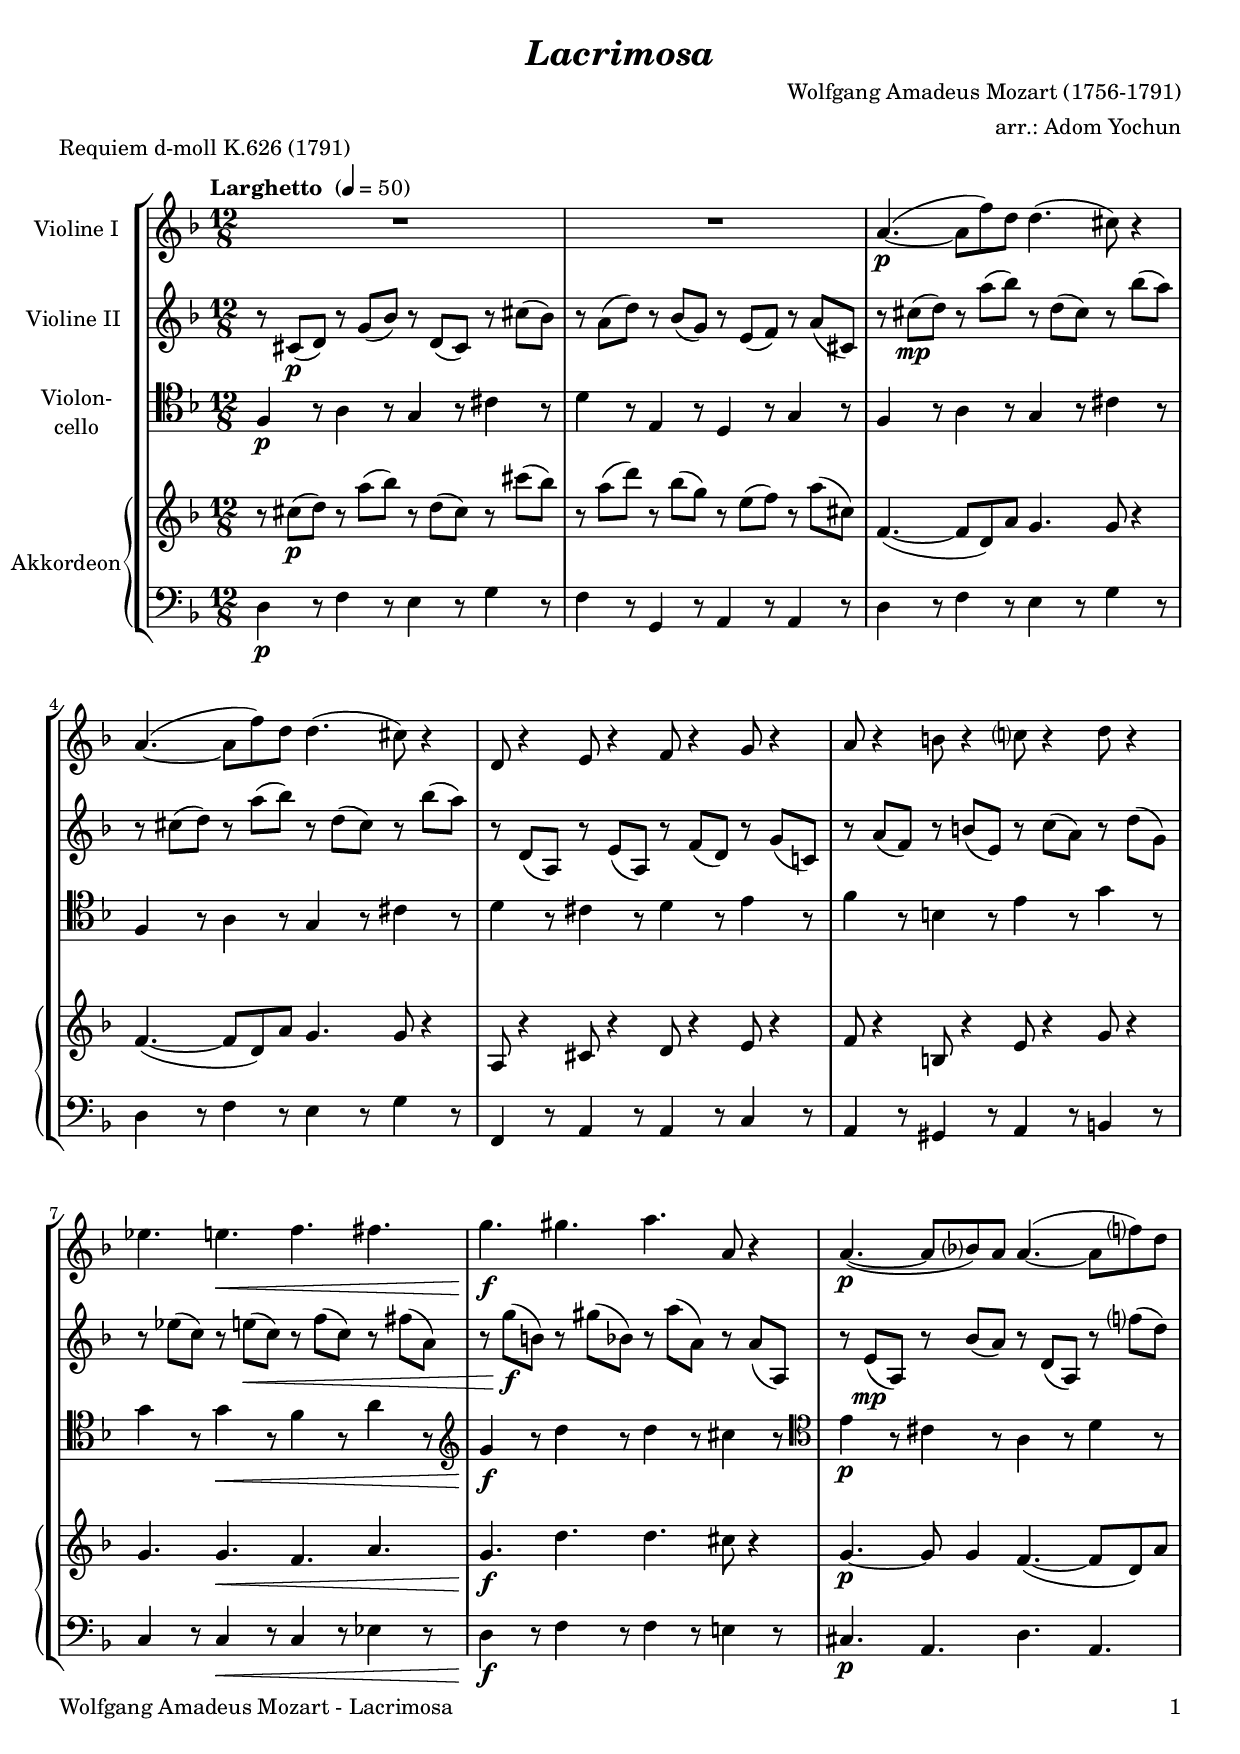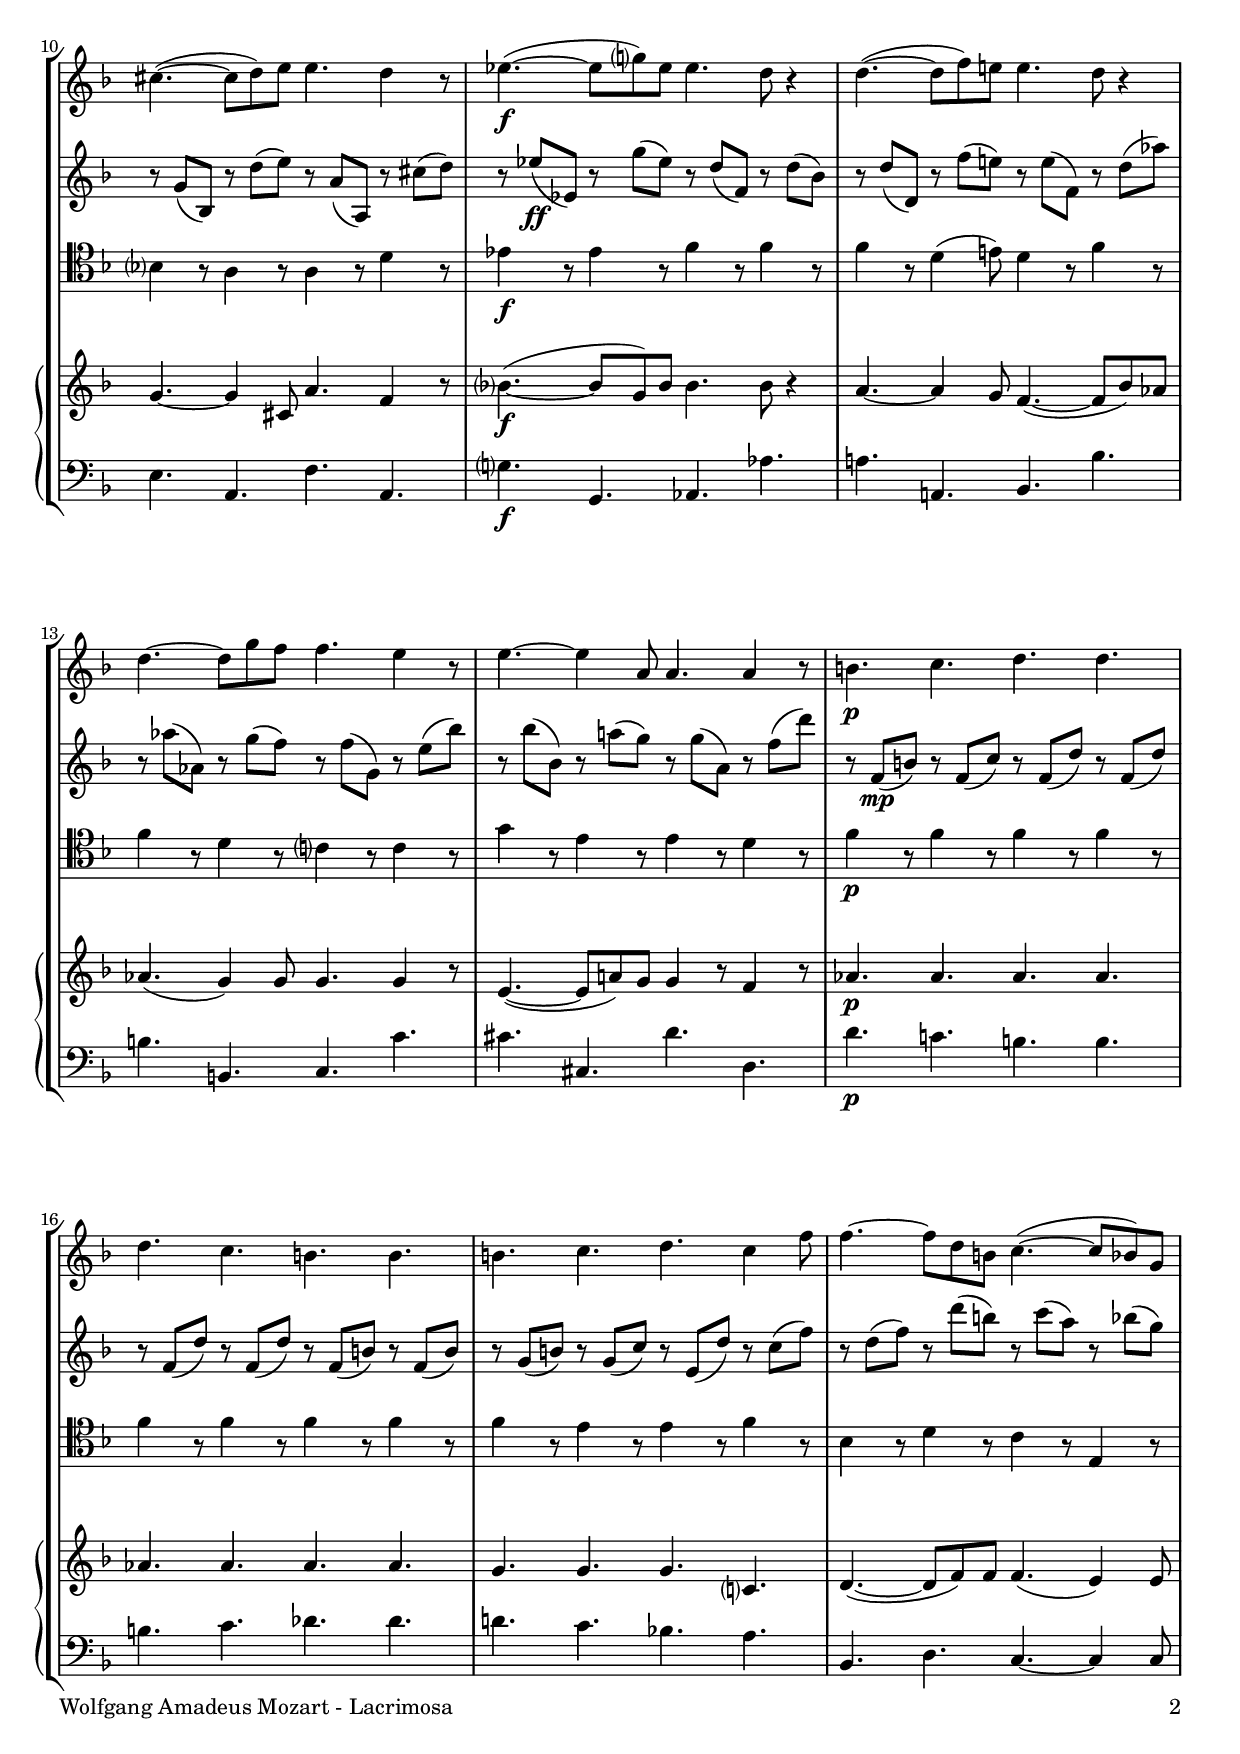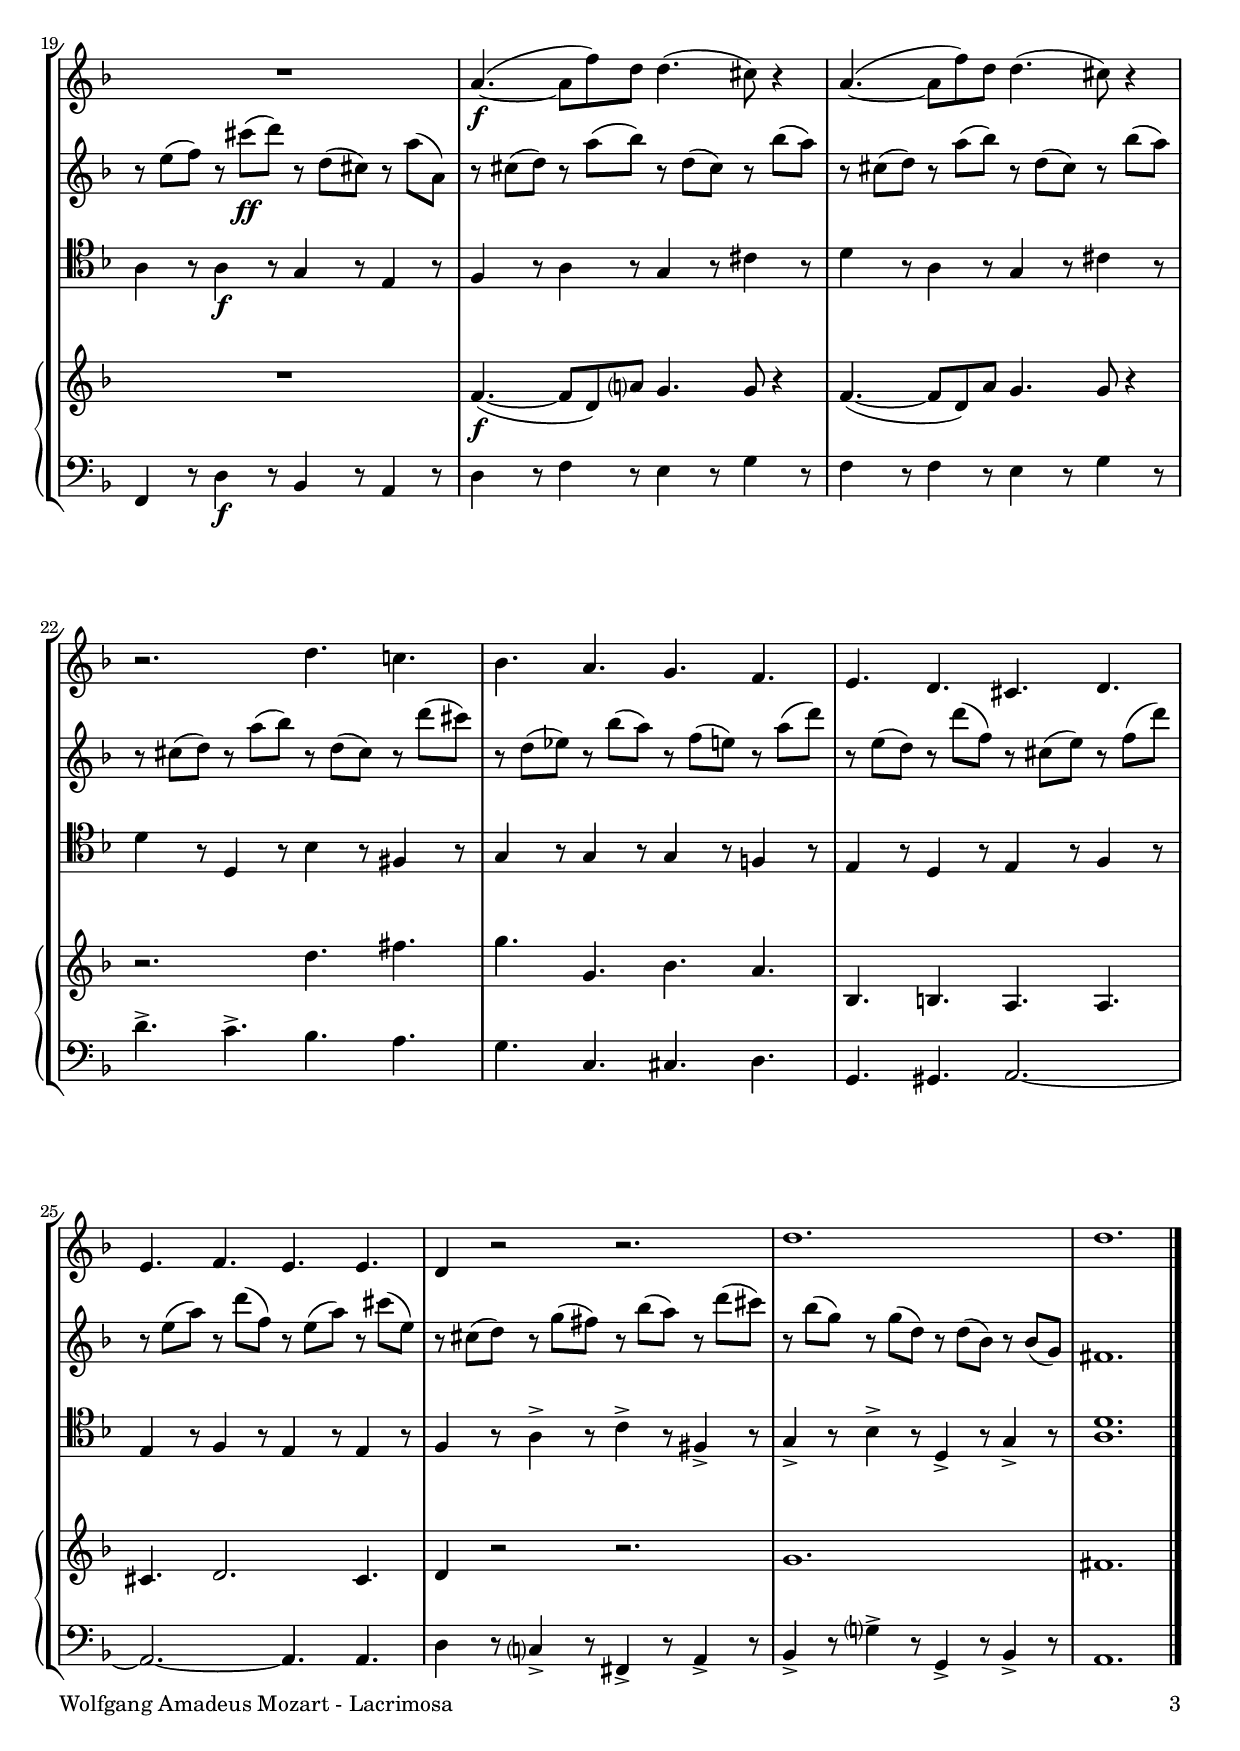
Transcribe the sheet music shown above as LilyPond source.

\version "2.24.3"
\include "deutsch.ly"

#(set-global-staff-size 19)

\header {
  title       = \markup \bold \italic "Lacrimosa"
  composer    = "Wolfgang Amadeus Mozart (1756-1791)"
  arranger    = "arr.: Adom Yochun"
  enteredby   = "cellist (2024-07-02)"
  piece       = "Requiem d-moll K.626 (1791)"
}

voiceconsts = {
  \key d \minor
  \time 12/8
  \numericTimeSignature
  \compressEmptyMeasures
% Set default beaming for all staves
%  \set Timing.beamExceptions = #'()
%  \set Timing.baseMoment     = #(ly:make-moment 1 4)
%  \set Timing.beatStructure  = #'(1 1 2)
  \tempo "Larghetto " 4=50
}

mipz = "pizzicato strings"
mivl = "violin"
miba = "cello"
% mikl = "bright acoustic"
% mikl = "church organ"
mikl = "concertina"

arco = \markup \bold \italic "arco"
atem = \mark \markup \box \italic "a tempo"
pizz = \markup \bold \italic "pizz."
rall = \mark \markup \box \italic "rall."
rit  = \mark \markup \box \italic "rit."

boxa = { \bar "||" \mark \markup \box \italic "A" }
boxb = { \bar "||" \mark \markup \box \italic "B" }
boxc = { \bar "||" \mark \markup \box \italic "C" }
boxd = { \bar "||" \mark \markup \box \italic "D" }

va = \relative c'' {
  \voiceconsts

  R1.*2
  a4.(~\p a8 f') d d4.( cis8) r4
  a4.(~ a8 f') d d4.( cis8) r4

  d,8 r4 e8 r4 f8 r4 g8 r4
  a8 r4 h8 r4 c?8 r4 d8 r4
  es4. e\< f fis

  g\!\f gis a a,8 r4
  a4.(~\p a8 b?) a a4.(~ a8 f'?) d
  cis4.(~ cis8 d) e e4. d4 r8
  es4.(~\f es8 g?) es es4. d8 r4

  d4.(~ d8 f) e! e4. d8 r4
  d4.~ d8 g f f4. e4 r8
  e4.~ e4 a,8 a4. a4 r8
  h4.\p c d d

  d c h h
  h c d c4 f8
  f4.~ f8 d h c4.(~c8 b) g
  R1.

  a4.(~\f a8 f') d d4.( cis8) r4
  a4.(~ a8 f') d d4.( cis8) r4
  r2. d4. c!
  b a g f

  e d cis d
  e f e e
  d4 r2 r2.
  d'1.
  d \bar "|."
}

vb = \relative c' {
  \voiceconsts

  r8 cis(\p d) r g( b) r d,( cis) r cis'( b)
  r a( d) r b( g) r e( f) r a( cis,)
  r cis'(\mp d) r a'( b) r d,( cis) r b'( a)

  r cis,( d) r a'( b) r d,( cis) r b'( a)
  r d,,( a) r e'( a,) r f'( d) r g( c,!)
  r a'( f) r h( e,) r c'( a) r d( g,)

  r es'( c) r e(\< c) r f( c) r fis( a,)
  r g'(\f h,) r gis'( b,) r a'( a,) r a( a,)
  r e'(\mp a,) r b'( a) r d,( a) r f''?( d)

  r g,( b,) r d'( e) r a,( a,) r cis'( d)
  r es(\ff es,) r g'( es) r d( f,) r d'( b)
  r d( d,) r f'( e!) r e( f,) r d'( as')


  r as( as,) r g'( f) r f( g,) r e'( b')
  r b( b,) r a'!( g) r g( a,) r f'( d')
  r f,,(\mp h) r f( c') r f,( d') r f,( d')

  r f,( d') r f,( d') r f,( h) r f( h)
  r g( h) r g( c) r e,( d') r c( f)
  r d( f) r d'( h) r c( a) r b( g)

  r e( f) r cis'(\ff d) r d,( cis) r a'( a,)
  r cis( d) r a'( b) r d,( cis) r b'( a)
  r cis,( d) r a'( b) r d,( cis) r b'( a)

  r cis,( d) r a'( b) r d,( cis) r d'( cis)
  r d,( es) r b'( a) r f( e) r a( d)
  r e,( d) r d'( f,) r cis( e) r f( d')

  r e,( a) r d( f,) r e( a) r cis( e,)
  r cis( d) r g( fis) r b( a) r d( cis)
  r b( g) r g( d) r d( b) r b( g)
  fis1. \bar "|."
}

vc = \relative c {
  \voiceconsts
  \clef "tenor"

  f4\p r8 a4 r8 g4 r8 cis4 r8
  d4 r8 e,4 r8 d4 r8 g4 r8
  f4 r8 a4 r8 g4 r8 cis4 r8

  f,4 r8 a4 r8 g4 r8 cis4 r8
  d4 r8 cis4 r8 d4 r8 e4 r8
  f4 r8 h,4 r8 e4 r8 g4 r8

  g4 r8 g4\< r8 f4 r8 a4 r8 \clef "treble"
  g4\!\f r8 d'4 r8 d4 r8 cis4 r8 \clef "tenor"
  e,4\p r8 cis4 r8 a4 r8 d4 r8
  b?4 r8 a4 r8 a4 r8 d4 r8

  es4\f r8 es4 r8 f4 r8 f4 r8
  f4 r8 d4( e!8) d4 r8 f4 r8
  f4 r8 d4 r8 c?4 r8 c4 r8

  g'4 r8 e4 r8 e4 r8 d4 r8
  f4\p r8 f4 r8 f4 r8 f4 r8
  f4 r8 f4 r8 f4 r8 f4 r8
  f4 r8 e4 r8 e4 r8 f4 r8

  b,4 r8 d4 r8 c4 r8 e,4 r8
  a4 r8 a4\f r8 g4 r8 e4 r8
  f4 r8 a4 r8 g4 r8 cis4 r8
  d4 r8 a4 r8 g4 r8 cis4 r8

  d4 r8 d,4 r8 b'4 r8 fis4 r8
  g4 r8 g4 r8 g4 r8 f!4 r8
  e4 r8 d4 r8 e4 r8 f4 r8
  e4 r8 f4 r8 e4 r8 e4 r8

  f4 r8 a4-> r8 c4-> r8 fis,4-> r8
  g4-> r8 b4-> r8 d,4-> r8 g4-> r8
  <a d>1. \bar "|."
}

vd = \relative c'' {
  \voiceconsts

  r8 cis(\p d) r a'( b) r d,( cis) r cis'( b)
  r a( d) r b( g) r e( f) r a( cis,)
  f,4.(~ f8 d) a' g4. g8 r4

  f4.(~ f8 d) a' g4. g8 r4
  a,8 r4 cis8 r4 d8 r4 e8 r4
  f8 r4 h,8 r4 e8 r4 g8 r4

  g4. g\< f a
  g\!\f d' d cis8 r4
  g4.~\p g8 g4 f4.(~ f8 d) a'
  g4.~ g4 cis,8 a'4. f4 r8

  b?4.(~\f b8 g) b b4. b8 r4
  a4.~ a4 g8 f4.(~ f8 b) as
  as4.( g4) g8 g4. g4 r8

  e4.(~ e8 a!) g g4 r8 f4 r8
  as4.\p as as as
  as as as as
  g g g c,?

  d(~ d8 f) f f4.( e4) e8
  R1.
  f4.(~\f f8 d) a'? g4. g8 r4
  f4.(~ f8 d) a' g4. g8 r4

  r2. d'4. fis
  g g, b a
  b, h a a
  cis d2. cis4.

  d4 r2 r2.
  g1.
  fis \bar "|."
}

ve = \relative c {
  \voiceconsts
  \clef "bass"

  d4\p r8 f4 r8 e4 r8 g4 r8
  f4 r8 g,4 r8 a4 r8 a4 r8
  d4 r8 f4 r8 e4 r8 g4 r8

  d4 r8 f4 r8 e4 r8 g4 r8
  f,4 r8 a4 r8 a4 r8 c4 r8
  a4 r8 gis4 r8 a4 r8 h4 r8
  c4 r8 c4\< r8 c4 r8 es4 r8

  d4\f r8 f4 r8 f4 r8 e!4 r8
  cis4.\p a d a
  e' a, f' a,
  g'?\f g, as as'

  a! a,! b b'
  h h, c c'
  cis cis, d' d,
  d'\p c! h h

  h c des des
  d! c b! a
  b, d c~ c4 c8
  f,4 r8 d'4\f r8 b4 r8 a4 r8

  d4 r8 f4 r8 e4 r8 g4 r8
  f4 r8 f4 r8 e4 r8 g4 r8
  d'4.-> c-> b a
  g c, cis d

  g, gis a2.~
  a~ a4. a
  d4 r8 c?4-> r8 fis,4-> r8 a4-> r8
  b4-> r8 g'?4-> r8 g,4-> r8 b4-> r8
  a1. \bar "|."
}


music = \new StaffGroup <<
  \new Staff {
    \set Staff.midiInstrument = \mivl
    \set Staff.instrumentName = \markup \center-column { "Violine I" }
    \transpose d d { \va }
  }

  \new Staff {
    \set Staff.midiInstrument = \mivl
    \set Staff.instrumentName = \markup \center-column { "Violine II" }
    \transpose d d { \vb }
  }

  \new Staff {
    \set Staff.midiInstrument = \miba
    \set Staff.instrumentName = \markup \center-column { "Violon-" "cello" }
    \transpose d d { \vc }
  }

  \new PianoStaff <<
    \set PianoStaff.midiInstrument = \mikl
    \set PianoStaff.instrumentName = \markup \center-column { "Akkordeon" }
    <<
      \new Staff {
	\transpose d d { \vd }
      }
      
      %    \new Dynamics \vdy
      
      \new Staff {
	\transpose d d { \ve }
      }
    >>  
  >>
>>

\book {
  \paper {
    print-page-number = ##t
    print-first-page-number = ##t
    ragged-last-bottom = ##f
    oddHeaderMarkup = \markup \null
    evenHeaderMarkup = \markup \null
    oddFooterMarkup = \markup {
      \fill-line {
        \if \should-print-page-number
        "Wolfgang Amadeus Mozart - Lacrimosa" \fromproperty #'page:page-number-string
      }
    }
    evenFooterMarkup = \oddFooterMarkup
  } \score {
    \music
    \layout {}
  }

  \score {
    \unfoldRepeats \music

    \midi {
      \context {
        \Score
      }
    }
  }
}
